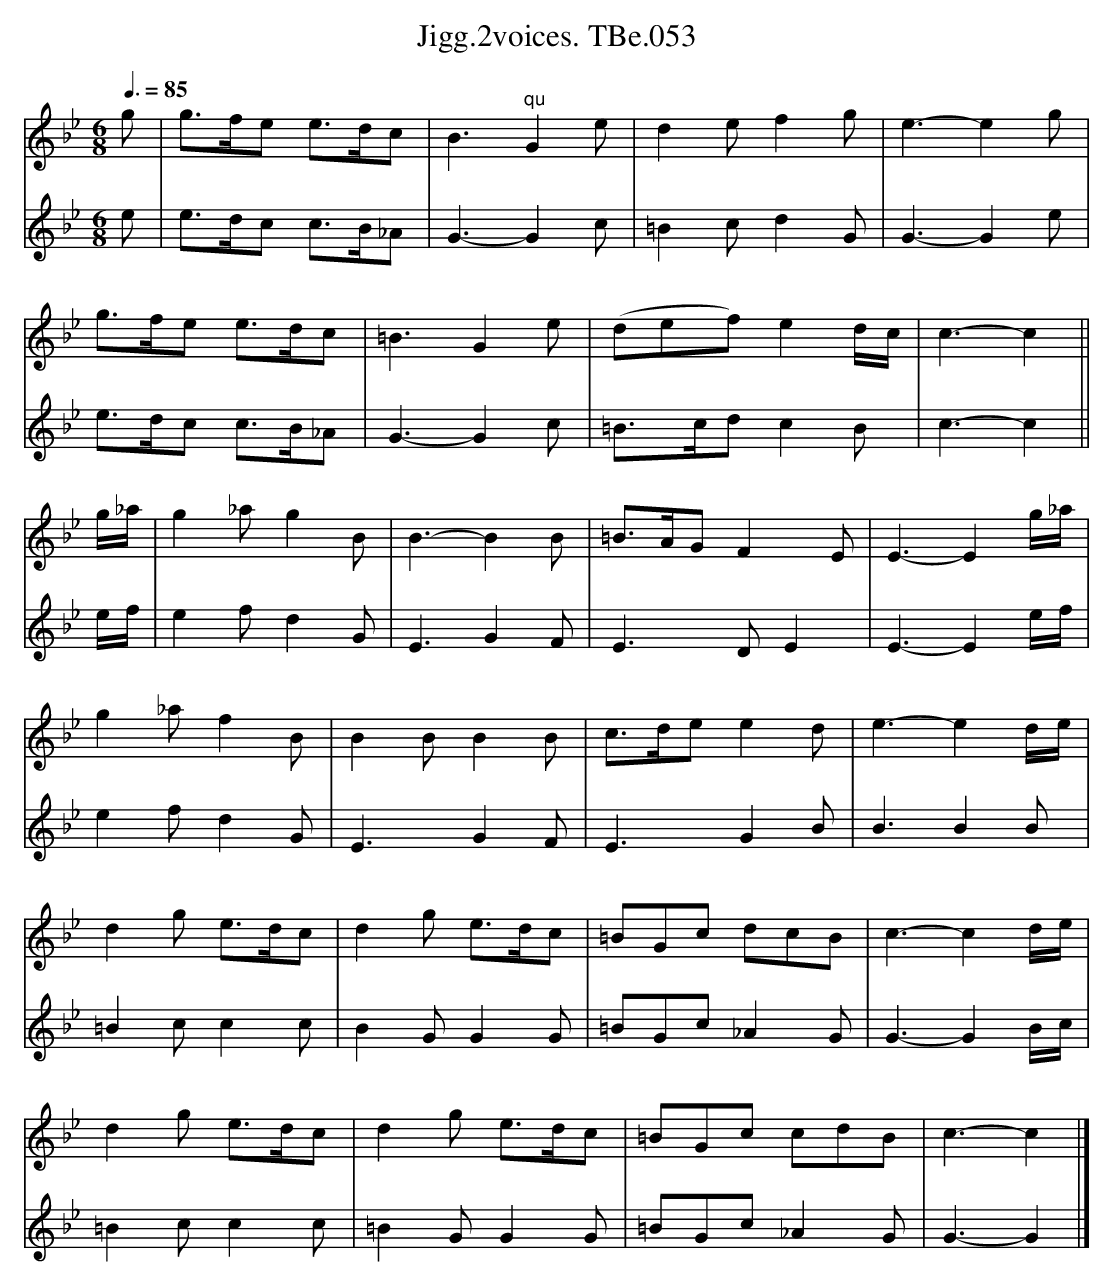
X:1
T:Jigg.2voices. TBe.053
M:6/8
L:1/8
Q:3/8=85
K:Gm
[V:1]g | g>fe e>dc | B3 "^qu"G2 e | d2ef2g | e3-e2 g |
[V:2]e | e>dc c>B_A | G3-G2 c | =B2cd2G | G3-G2 e |
[V:1]g>fe e>dc | =B3 G2e | (def) e2 d/c/ | c3-c2 ||
[V:2]e>dc c>B_A | G3-G2 c | =B>cd c2 B | c3-c2 ||
[V:1]g/_a/ | g2_a g2B | B3-B2 B |=B>AG F2E | E3-E2 g/_a/ |
[V:2]e/f/ | e2f d2G | E3G2F | E3DE2 | E3-E2 e/f/ |
[V:1]g2_af2B | B2BB2B | c>de e2 d | e3-e2 d/e/ |
[V:2]e2fd2G | E3 G2F | E3G2B | B3B2B |
[V:1]d2g e>dc | d2g e>dc | =BGc dcB | c3-c2 d/e/ |
[V:2]=B2cc2c | B2GG2G | =BGc_A2G |G3-G2B/c/ |
[V:1]d2g e>dc | d2g e>dc | =BGc cdB | c3-c2 |]
[V:2]=B2cc2c | =B2GG2G | =BGc _A2G | G3-G2 |]
